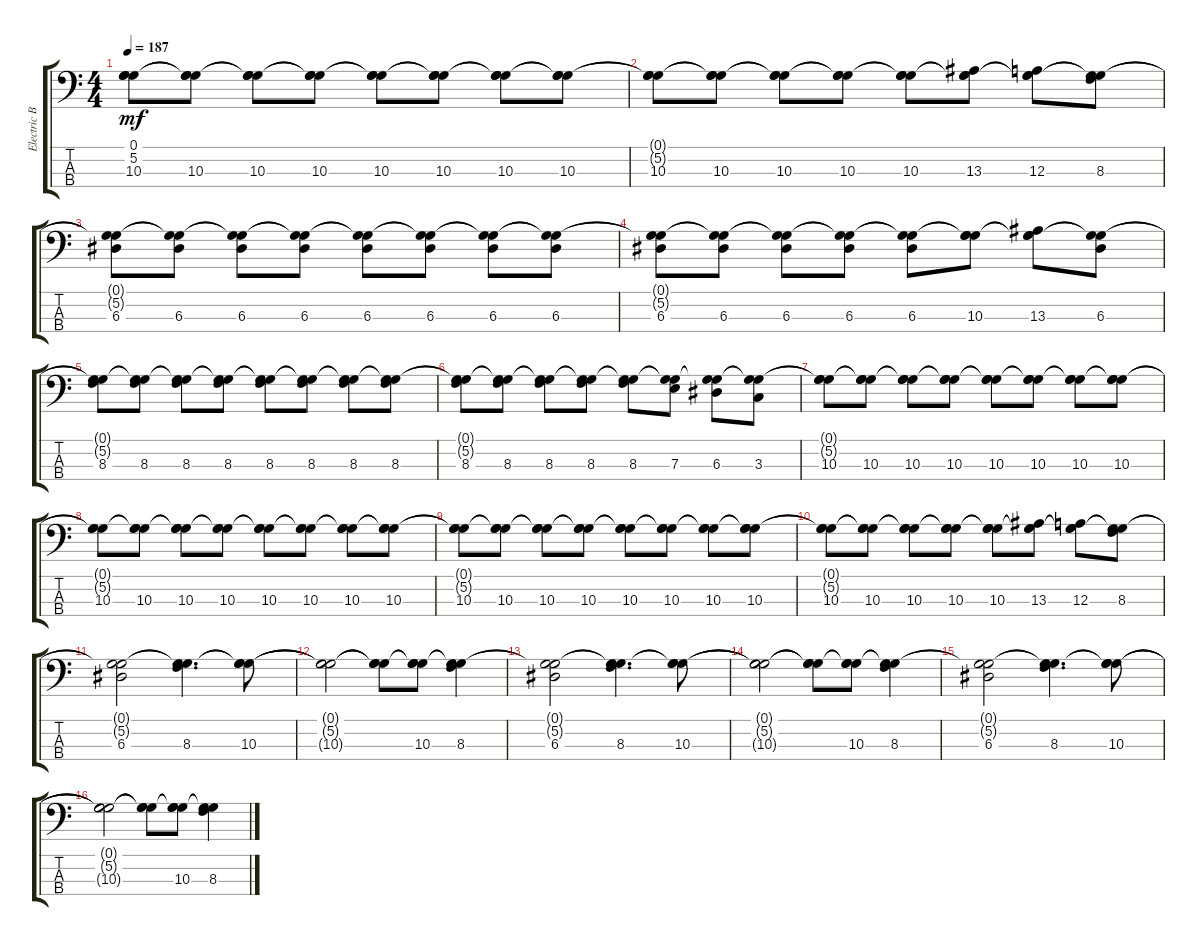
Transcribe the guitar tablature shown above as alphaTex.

\track ("Electric Bass" "Electric B") {instrument electricbassfinger}
\staff {score tabs}
\tuning (G2 D2 A1 E1) {hide}
\ts (4 4)
\tempo 187
\clef f4
\ks c
(0.1{t} 5.2{t} 10.3).8{dy mf} (0.1{t} 5.2{t} 10.3).8 (0.1{t} 5.2{t} 10.3).8 (0.1{t} 5.2{t} 10.3).8 (0.1{t} 5.2{t} 10.3).8 (0.1{t} 5.2{t} 10.3).8 (0.1{t} 5.2{t} 10.3).8 (0.1{t} 5.2{t} 10.3).8 |
(0.1{t} 5.2{t} 10.3).8 (0.1{t} 5.2{t} 10.3).8 (0.1{t} 5.2{t} 10.3).8 (0.1{t} 5.2{t} 10.3).8 (0.1{t} 5.2{t} 10.3).8 (0.1{t} 5.2{t} 13.3).8 (0.1{t} 5.2{t} 12.3).8 (0.1{t} 5.2{t} 8.3).8 |
(0.1{t} 5.2{t} 6.3).8 (0.1{t} 5.2{t} 6.3).8 (0.1{t} 5.2{t} 6.3).8 (0.1{t} 5.2{t} 6.3).8 (0.1{t} 5.2{t} 6.3).8 (0.1{t} 5.2{t} 6.3).8 (0.1{t} 5.2{t} 6.3).8 (0.1{t} 5.2{t} 6.3).8 |
(0.1{t} 5.2{t} 6.3).8 (0.1{t} 5.2{t} 6.3).8 (0.1{t} 5.2{t} 6.3).8 (0.1{t} 5.2{t} 6.3).8 (0.1{t} 5.2{t} 6.3).8 (0.1{t} 5.2{t} 10.3).8 (0.1{t} 5.2{t} 13.3).8 (0.1{t} 5.2{t} 6.3).8 |
(0.1{t} 5.2{t} 8.3).8 (0.1{t} 5.2{t} 8.3).8 (0.1{t} 5.2{t} 8.3).8 (0.1{t} 5.2{t} 8.3).8 (0.1{t} 5.2{t} 8.3).8 (0.1{t} 5.2{t} 8.3).8 (0.1{t} 5.2{t} 8.3).8 (0.1{t} 5.2{t} 8.3).8 |
(0.1{t} 5.2{t} 8.3).8 (0.1{t} 5.2{t} 8.3).8 (0.1{t} 5.2{t} 8.3).8 (0.1{t} 5.2{t} 8.3).8 (0.1{t} 5.2{t} 8.3).8 (0.1{t} 5.2{t} 7.3).8 (0.1{t} 5.2{t} 6.3).8 (0.1{t} 5.2{t} 3.3).8 |
(0.1{t} 5.2{t} 10.3).8 (0.1{t} 5.2{t} 10.3).8 (0.1{t} 5.2{t} 10.3).8 (0.1{t} 5.2{t} 10.3).8 (0.1{t} 5.2{t} 10.3).8 (0.1{t} 5.2{t} 10.3).8 (0.1{t} 5.2{t} 10.3).8 (0.1{t} 5.2{t} 10.3).8 |
(0.1{t} 5.2{t} 10.3).8 (0.1{t} 5.2{t} 10.3).8 (0.1{t} 5.2{t} 10.3).8 (0.1{t} 5.2{t} 10.3).8 (0.1{t} 5.2{t} 10.3).8 (0.1{t} 5.2{t} 10.3).8 (0.1{t} 5.2{t} 10.3).8 (0.1{t} 5.2{t} 10.3).8 |
(0.1{t} 5.2{t} 10.3).8 (0.1{t} 5.2{t} 10.3).8 (0.1{t} 5.2{t} 10.3).8 (0.1{t} 5.2{t} 10.3).8 (0.1{t} 5.2{t} 10.3).8 (0.1{t} 5.2{t} 10.3).8 (0.1{t} 5.2{t} 10.3).8 (0.1{t} 5.2{t} 10.3).8 |
(0.1{t} 5.2{t} 10.3).8 (0.1{t} 5.2{t} 10.3).8 (0.1{t} 5.2{t} 10.3).8 (0.1{t} 5.2{t} 10.3).8 (0.1{t} 5.2{t} 10.3).8 (0.1{t} 5.2{t} 13.3).8 (0.1{t} 5.2{t} 12.3).8 (0.1{t} 5.2{t} 8.3).8 |
(0.1{t} 5.2{t} 6.3).2 (0.1{t} 5.2{t} 8.3).4{d} (0.1{t} 5.2{t} 10.3).8 |
(0.1{t} 5.2{t} 10.3{t}).2 (0.1{t} 5.2{t} 10.3{t}).8 (0.1{t} 5.2{t} 10.3).8 (0.1{t} 5.2{t} 8.3).4 |
(0.1{t} 5.2{t} 6.3).2 (0.1{t} 5.2{t} 8.3).4{d} (0.1{t} 5.2{t} 10.3).8 |
(0.1{t} 5.2{t} 10.3{t}).2 (0.1{t} 5.2{t} 10.3{t}).8 (0.1{t} 5.2{t} 10.3).8 (0.1{t} 5.2{t} 8.3).4 |
(0.1{t} 5.2{t} 6.3).2 (0.1{t} 5.2{t} 8.3).4{d} (0.1{t} 5.2{t} 10.3).8 |
(0.1{t} 5.2{t} 10.3{t}).2 (0.1{t} 5.2{t} 10.3{t}).8 (0.1{t} 5.2{t} 10.3).8 (0.1{t} 5.2{t} 8.3).4
